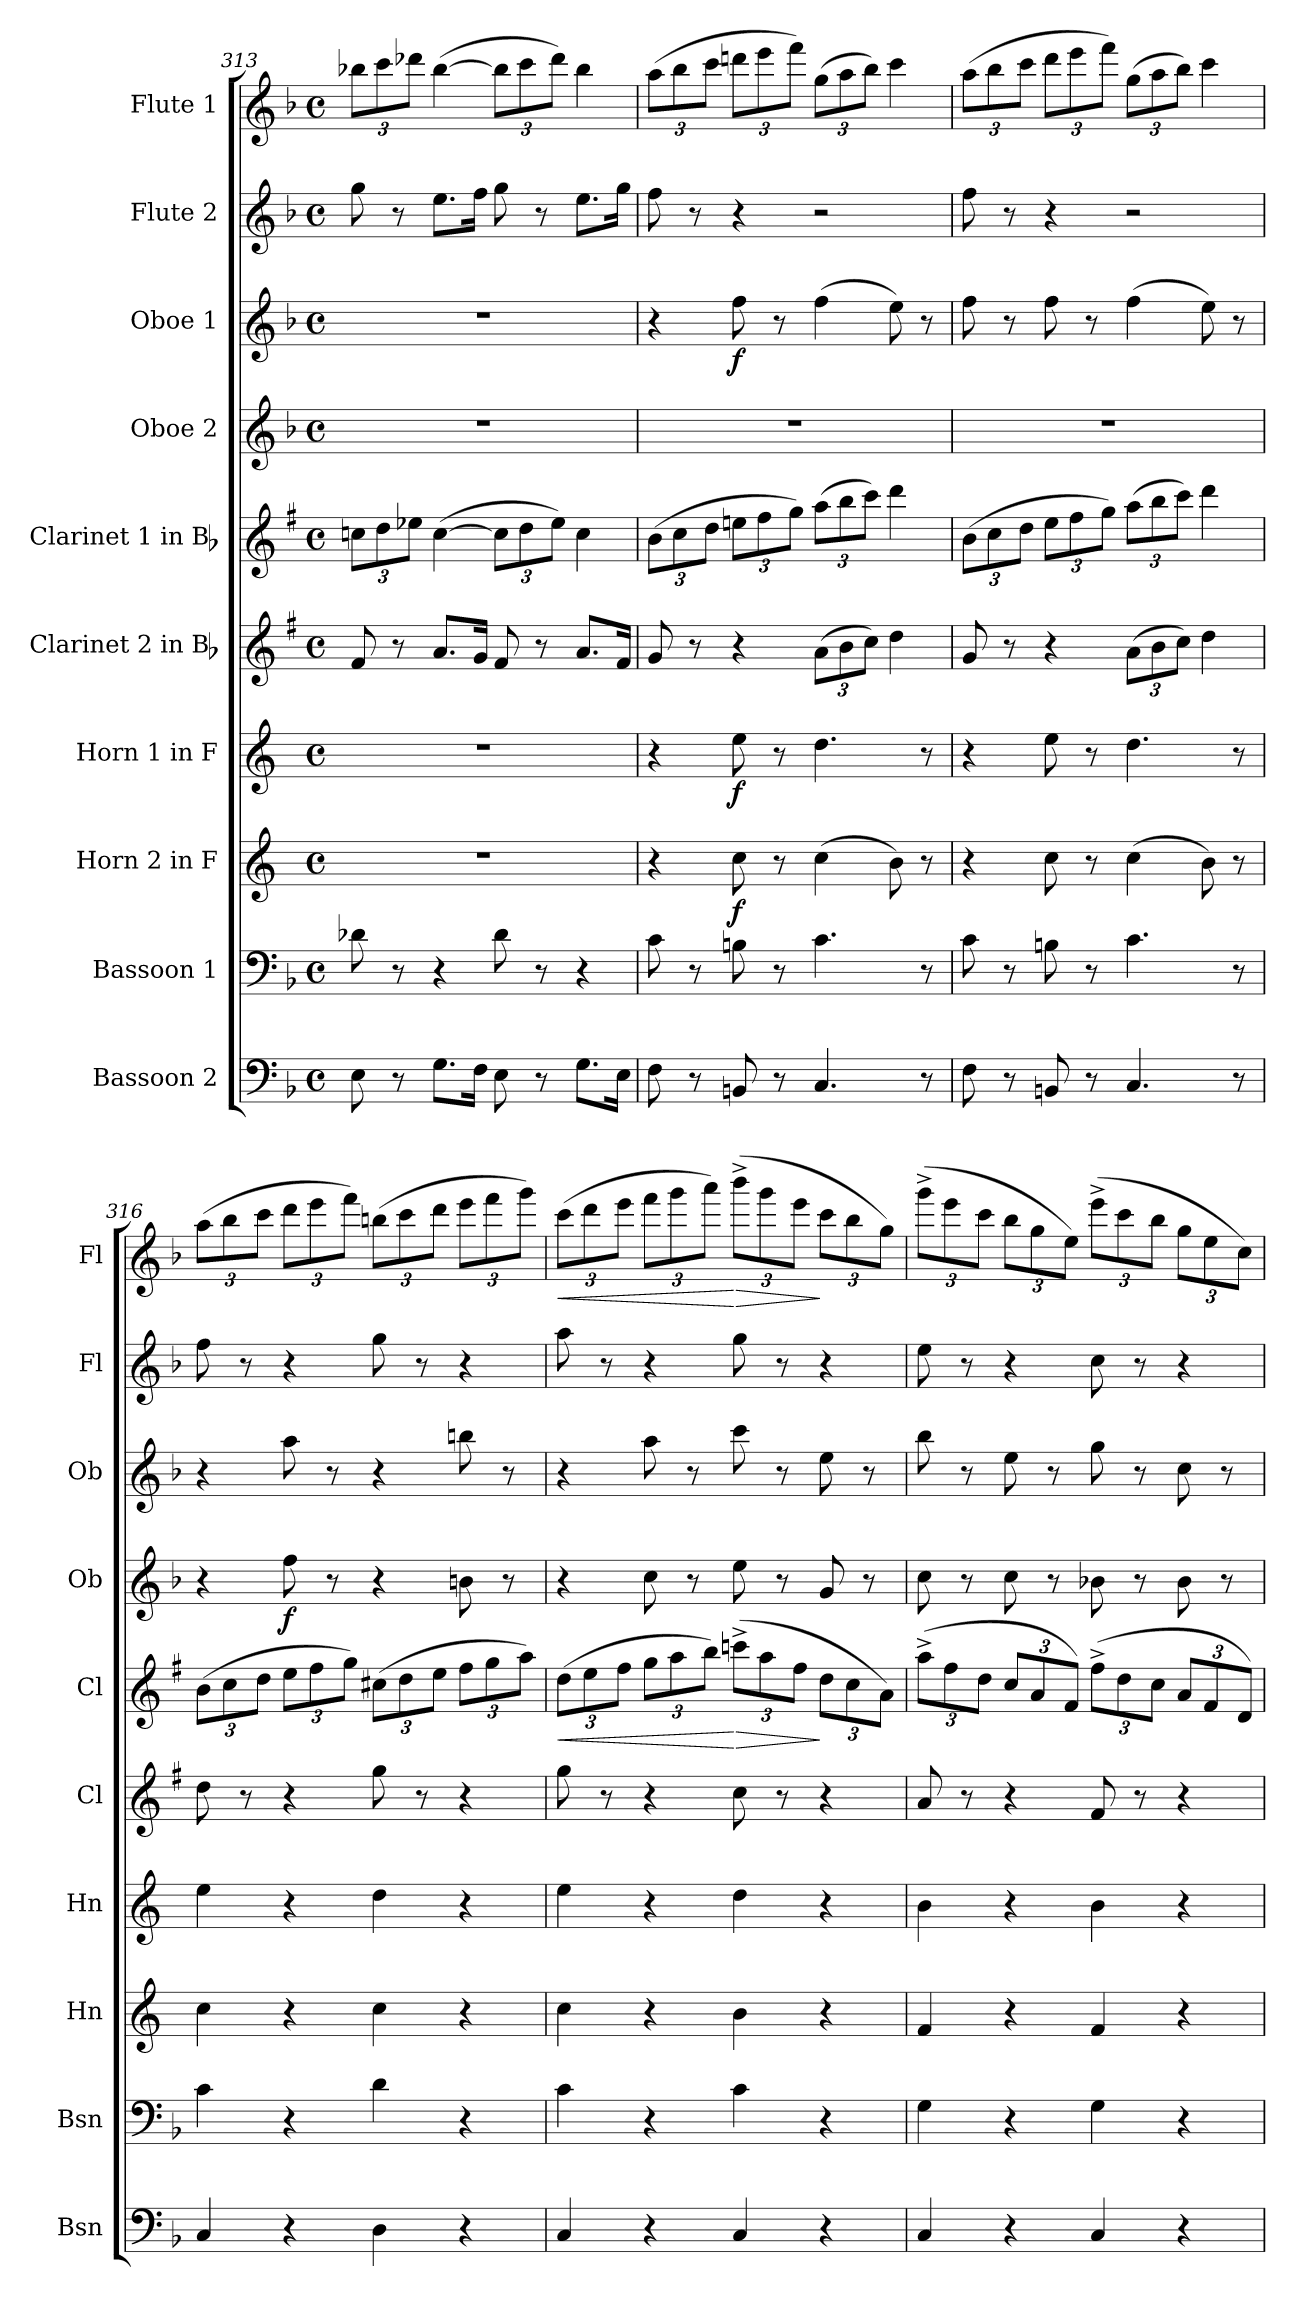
**kern	**kern	**kern	**dynam	**kern	**dynam	**kern	**kern	**dynam	**kern	**dynam	**kern	**dynam	**kern	**kern	**dynam
*part10	*part9	*part8	*part8	*part7	*part7	*part6	*part5	*part5	*part4	*part4	*part3	*part3	*part2	*part1	*part1
*staff10	*staff9	*staff8	*staff8	*staff7	*staff7	*staff6	*staff5	*staff5	*staff4	*staff4	*staff3	*staff3	*staff2	*staff1	*staff1
*I"Bassoon 2	*I"Bassoon 1	*I"Horn 2 in F	*	*I"Horn 1 in F	*	*I"Clarinet 2 in Bb	*I"Clarinet 1 in Bb	*	*I"Oboe 2	*	*I"Oboe 1	*	*I"Flute 2	*I"Flute 1	*
*I'Bsn	*I'Bsn	*I'Hn	*	*I'Hn	*	*I'Cl	*I'Cl	*	*I'Ob	*	*I'Ob	*	*I'Fl	*I'Fl	*
*clefF4	*clefF4	*clefG2	*	*clefG2	*	*clefG2	*clefG2	*	*clefG2	*	*clefG2	*	*clefG2	*clefG2	*
*	*	*ITrd4c7	*	*ITrd4c7	*	*ITrd1c2	*ITrd1c2	*	*	*	*	*	*	*	*
*k[b-]	*k[b-]	*k[b-]	*	*k[b-]	*	*k[b-]	*k[b-]	*	*k[b-]	*	*k[b-]	*	*k[b-]	*k[b-]	*
*M4/4	*M4/4	*M4/4	*	*M4/4	*	*M4/4	*M4/4	*	*M4/4	*	*M4/4	*	*M4/4	*M4/4	*
*met(c)	*met(c)	*met(c)	*	*met(c)	*	*met(c)	*met(c)	*	*met(c)	*	*met(c)	*	*met(c)	*met(c)	*
*	*	*	*	*	*	*	*Xbrackettup	*	*	*	*	*	*	*Xbrackettup	*
=313	=313	=313	=313	=313	=313	=313	=313	=313	=313	=313	=313	=313	=313	=313	=313
8E\	8d-X\	1r	.	1r	.	8e/	12b-X\L	.	1r	.	1r	.	8gg\	12bb-X\L	.
.	.	.	.	.	.	.	12cc\	.	.	.	.	.	.	12ccc\	.
8r	8r	.	.	.	.	8r	.	.	.	.	.	.	8r	.	.
.	.	.	.	.	.	.	12dd-X\J	.	.	.	.	.	.	12ddd-X\J	.
8.G\L	4r	.	.	.	.	8.g/L	([4b-\	.	.	.	.	.	8.ee\L	([4bb-\	.
16F\Jk	.	.	.	.	.	16f/Jk	.	.	.	.	.	.	16ff\Jk	.	.
8E\	8d-\	.	.	.	.	8e/	12b-\L]	.	.	.	.	.	8gg\	12bb-\L]	.
.	.	.	.	.	.	.	12cc\	.	.	.	.	.	.	12ccc\	.
8r	8r	.	.	.	.	8r	.	.	.	.	.	.	8r	.	.
.	.	.	.	.	.	.	12dd-\J)	.	.	.	.	.	.	12ddd-\J)	.
8.G\L	4r	.	.	.	.	8.g/L	4b-\	.	.	.	.	.	8.ee\L	4bb-\	.
16E\Jk	.	.	.	.	.	16e/Jk	.	.	.	.	.	.	16gg\Jk	.	.
=314	=314	=314	=314	=314	=314	=314	=314	=314	=314	=314	=314	=314	=314	=314	=314
8F\	8c\	4r	.	4r	.	8f/	(12a\L	.	1r	.	4r	.	8ff\	(12aa\L	.
.	.	.	.	.	.	.	12b-\	.	.	.	.	.	.	12bb-\	.
8r	8r	.	.	.	.	8r	.	.	.	.	.	.	8r	.	.
.	.	.	.	.	.	.	12cc\J	.	.	.	.	.	.	12ccc\J	.
!	!	!	!LO:DY:b	!	!LO:DY:b	!	!	!	!	!	!	!LO:DY:b	!	!	!
8BBn/	8Bn\	8f\	f	8a\	f	4r	12ddn\L	.	.	.	8ff\	f	4r	12dddn\L	.
.	.	.	.	.	.	.	12ee\	.	.	.	.	.	.	12eee\	.
8r	8r	8r	.	8r	.	.	.	.	.	.	8r	.	.	.	.
.	.	.	.	.	.	.	12ff\J)	.	.	.	.	.	.	12fff\J)	.
*	*	*	*	*	*	*Xbrackettup	*	*	*	*	*	*	*	*	*
4.C/	4.c\	(4f\	.	4.g\	.	(12g\L	(12gg\L	.	.	.	(4ff\	.	2r	(12gg\L	.
.	.	.	.	.	.	12a\	12aa\	.	.	.	.	.	.	12aa\	.
.	.	.	.	.	.	12b-\J)	12bb-\J)	.	.	.	.	.	.	12bb-\J)	.
.	.	8e\)	.	.	.	4cc\	4ccc\	.	.	.	8ee\)	.	.	4ccc\	.
8r	8r	8r	.	8r	.	.	.	.	.	.	8r	.	.	.	.
=315	=315	=315	=315	=315	=315	=315	=315	=315	=315	=315	=315	=315	=315	=315	=315
8F\	8c\	4r	.	4r	.	8f/	(12a\L	.	1r	.	8ff\	.	8ff\	(12aa\L	.
.	.	.	.	.	.	.	12b-\	.	.	.	.	.	.	12bb-\	.
8r	8r	.	.	.	.	8r	.	.	.	.	8r	.	8r	.	.
.	.	.	.	.	.	.	12cc\J	.	.	.	.	.	.	12ccc\J	.
8BBn/	8Bn\	8f\	.	8a\	.	4r	12dd\L	.	.	.	8ff\	.	4r	12ddd\L	.
.	.	.	.	.	.	.	12ee\	.	.	.	.	.	.	12eee\	.
8r	8r	8r	.	8r	.	.	.	.	.	.	8r	.	.	.	.
.	.	.	.	.	.	.	12ff\J)	.	.	.	.	.	.	12fff\J)	.
4.C/	4.c\	(4f\	.	4.g\	.	(12g\L	(12gg\L	.	.	.	(4ff\	.	2r	(12gg\L	.
.	.	.	.	.	.	12a\	12aa\	.	.	.	.	.	.	12aa\	.
.	.	.	.	.	.	12b-\J)	12bb-\J)	.	.	.	.	.	.	12bb-\J)	.
.	.	8e\)	.	.	.	4cc\	4ccc\	.	.	.	8ee\)	.	.	4ccc\	.
8r	8r	8r	.	8r	.	.	.	.	.	.	8r	.	.	.	.
!!LO:PB:g=z
=316	=316	=316	=316	=316	=316	=316	=316	=316	=316	=316	=316	=316	=316	=316	=316
4C/	4c\	4f\	.	4a\	.	8cc\	(12a\L	.	4r	.	4r	.	8ff\	(12aa\L	.
.	.	.	.	.	.	.	12b-\	.	.	.	.	.	.	12bb-\	.
.	.	.	.	.	.	8r	.	.	.	.	.	.	8r	.	.
.	.	.	.	.	.	.	12cc\J	.	.	.	.	.	.	12ccc\J	.
!	!	!	!	!	!	!	!	!	!	!LO:DY:b	!	!	!	!	!
4r	4r	4r	.	4r	.	4r	12dd\L	.	8ff\	f	8aa\	.	4r	12ddd\L	.
.	.	.	.	.	.	.	12ee\	.	.	.	.	.	.	12eee\	.
.	.	.	.	.	.	.	.	.	8r	.	8r	.	.	.	.
.	.	.	.	.	.	.	12ff\J)	.	.	.	.	.	.	12fff\J)	.
4D\	4d\	4f\	.	4g\	.	8ff\	(12bn\L	.	4r	.	4r	.	8gg\	(12bbn\L	.
.	.	.	.	.	.	.	12cc\	.	.	.	.	.	.	12ccc\	.
.	.	.	.	.	.	8r	.	.	.	.	.	.	8r	.	.
.	.	.	.	.	.	.	12dd\J	.	.	.	.	.	.	12ddd\J	.
4r	4r	4r	.	4r	.	4r	12ee\L	.	8bn\	.	8bbn\	.	4r	12eee\L	.
.	.	.	.	.	.	.	12ff\	.	.	.	.	.	.	12fff\	.
.	.	.	.	.	.	.	.	.	8r	.	8r	.	.	.	.
.	.	.	.	.	.	.	12gg\J)	.	.	.	.	.	.	12ggg\J)	.
=317	=317	=317	=317	=317	=317	=317	=317	=317	=317	=317	=317	=317	=317	=317	=317
!	!	!	!	!	!	!	!	!LO:HP:b	!	!	!	!	!	!	!LO:HP:b
4C/	4c\	4f\	.	4a\	.	8ff\	(12cc\L	<	4r	.	4r	.	8aa\	(12ccc\L	<
.	.	.	.	.	.	.	12dd\	.	.	.	.	.	.	12ddd\	.
.	.	.	.	.	.	8r	.	.	.	.	.	.	8r	.	.
.	.	.	.	.	.	.	12ee\J	.	.	.	.	.	.	12eee\J	.
4r	4r	4r	.	4r	.	4r	12ff\L	.	8cc\	.	8aa\	.	4r	12fff\L	.
.	.	.	.	.	.	.	12gg\	.	.	.	.	.	.	12ggg\	.
.	.	.	.	.	.	.	.	.	8r	.	8r	.	.	.	.
.	.	.	.	.	.	.	12aa\J)	.	.	.	.	.	.	12aaa\J)	.
!	!	!	!	!	!	!	!	!LO:HP:n=1:b	!	!	!	!	!	!	!LO:HP:n=1:b
4C/	4c\	4e\	.	4g\	.	8b-\	(12bb-X^\L	[ >	8ee\	.	8ccc\	.	8gg\	(12bbb-^\L	[ >
.	.	.	.	.	.	.	12gg\	.	.	.	.	.	.	12ggg\	.
.	.	.	.	.	.	8r	.	.	8r	.	8r	.	8r	.	.
.	.	.	.	.	.	.	12ee\J	.	.	.	.	.	.	12eee\J	.
4r	4r	4r	.	4r	.	4r	12cc\L	]	8g/	.	8ee\	.	4r	12ccc\L	]
.	.	.	.	.	.	.	12b-\	.	.	.	.	.	.	12bb-\	.
.	.	.	.	.	.	.	.	.	8r	.	8r	.	.	.	.
.	.	.	.	.	.	.	12g\J)	.	.	.	.	.	.	12gg\J)	.
=318	=318	=318	=318	=318	=318	=318	=318	=318	=318	=318	=318	=318	=318	=318	=318
4C/	4G\	4B-/	.	4e\	.	8g/	(12gg^\L	.	8cc\	.	8bb-\	.	8ee\	(12ggg^\L	.
.	.	.	.	.	.	.	12ee\	.	.	.	.	.	.	12eee\	.
.	.	.	.	.	.	8r	.	.	8r	.	8r	.	8r	.	.
.	.	.	.	.	.	.	12cc\J	.	.	.	.	.	.	12ccc\J	.
*	*	*	*	*	*	*	*brackettup	*	*	*	*	*	*	*	*
4r	4r	4r	.	4r	.	4r	12b-/L	.	8cc\	.	8ee\	.	4r	12bb-\L	.
.	.	.	.	.	.	.	12g/	.	.	.	.	.	.	12gg\	.
.	.	.	.	.	.	.	.	.	8r	.	8r	.	.	.	.
.	.	.	.	.	.	.	12e/J)	.	.	.	.	.	.	12ee\J)	.
*	*	*	*	*	*	*	*Xbrackettup	*	*	*	*	*	*	*	*
4C/	4G\	4B-/	.	4e\	.	8e/	(12ee^\L	.	8b-X\	.	8gg\	.	8cc\	(12eee^\L	.
.	.	.	.	.	.	.	12cc\	.	.	.	.	.	.	12ccc\	.
.	.	.	.	.	.	8r	.	.	8r	.	8r	.	8r	.	.
.	.	.	.	.	.	.	12b-\J	.	.	.	.	.	.	12bb-\J	.
*	*	*	*	*	*	*	*brackettup	*	*	*	*	*	*	*	*
4r	4r	4r	.	4r	.	4r	12g/L	.	8b-\	.	8cc\	.	4r	12gg\L	.
.	.	.	.	.	.	.	12e/	.	.	.	.	.	.	12ee\	.
.	.	.	.	.	.	.	.	.	8r	.	8r	.	.	.	.
.	.	.	.	.	.	.	12c/J)	.	.	.	.	.	.	12cc\J)	.
=	=	=	=	=	=	=	=	=	=	=	=	=	=	=	=
*-	*-	*-	*-	*-	*-	*-	*-	*-	*-	*-	*-	*-	*-	*-	*-
